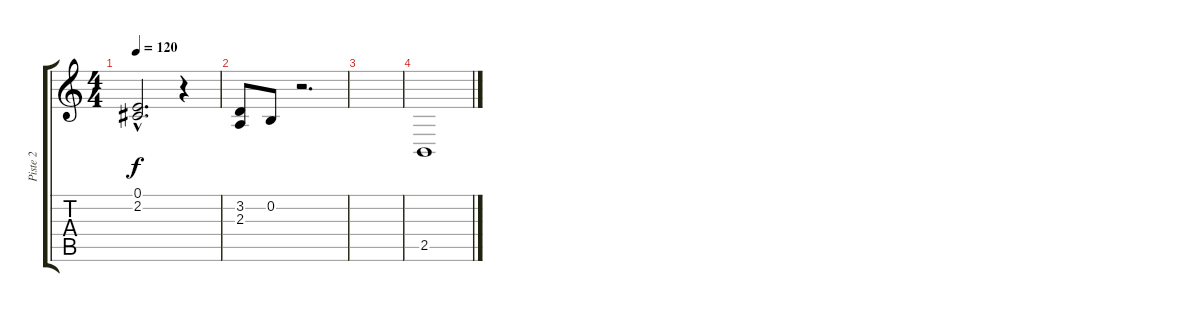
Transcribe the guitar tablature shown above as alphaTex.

\track ("Piste 2" "Piste 2") {instrument lead3calliope}
\staff {score tabs}
\tuning (E4 B3 G3 D3 A2 E2) {hide}
\ts (4 4)
\tempo 120
\clef g2
\ks c
(0.1{hac} 2.2{hac}).2{d dy f} r.4 |
(3.2 2.3).8 0.2.8 r.2{d} |
|
2.5.1
